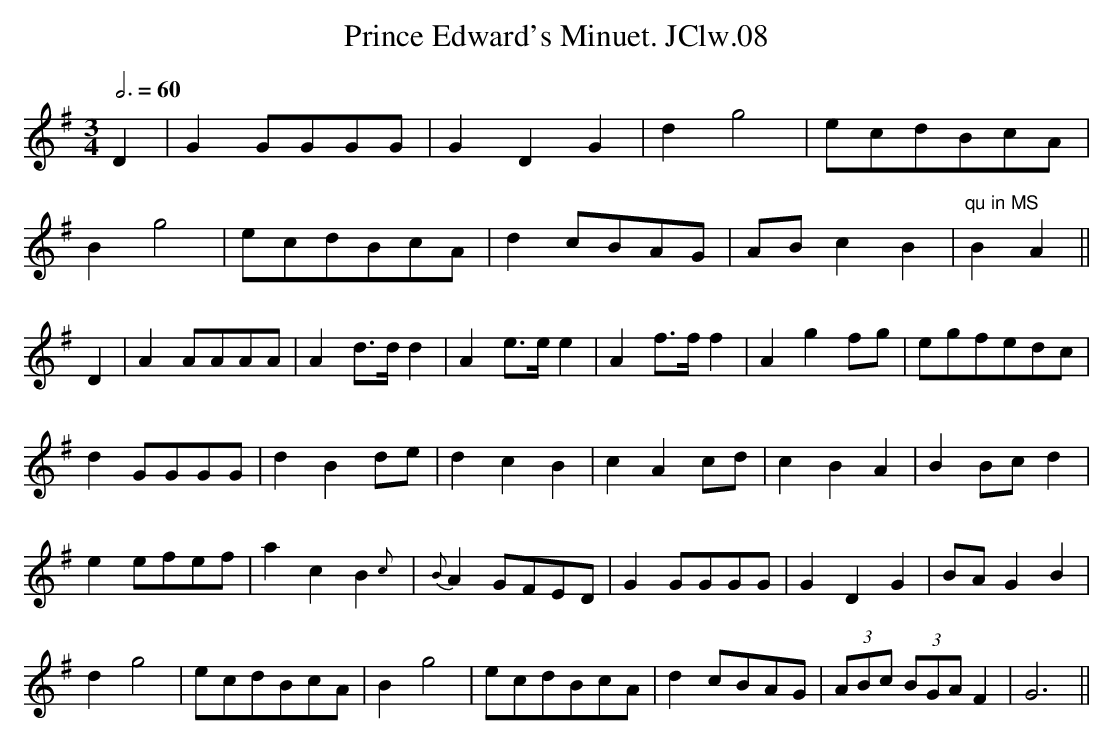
X:1
T:Prince Edward's Minuet. JClw.08
M:3/4
L:1/8
Q:3/4=60
K:G major
D2|G2 GGGG|G2D2G2|d2g4|ecdBcA|!
B2g4|ecdBcA|d2 cBAG|AB c2B2|"^qu in MS"B2A2||!
D2|A2 AAAA|A2d>dd2|A2e>ee2|A2f>ff2|A2 g2 fg|egfedc|!
d2 GGGG|d2B2 de|d2c2B2|c2A2 cd|c2B2A2|B2Bc d2|!
e2 efef|a2c2B2{c}|{B}A2GFED|G2 GGGG|G2D2G2|BAG2B2|!
d2g4|ecdBcA|B2g4|ecdBcA|d2cBAG|(3ABc (3BGA F2|G6||
